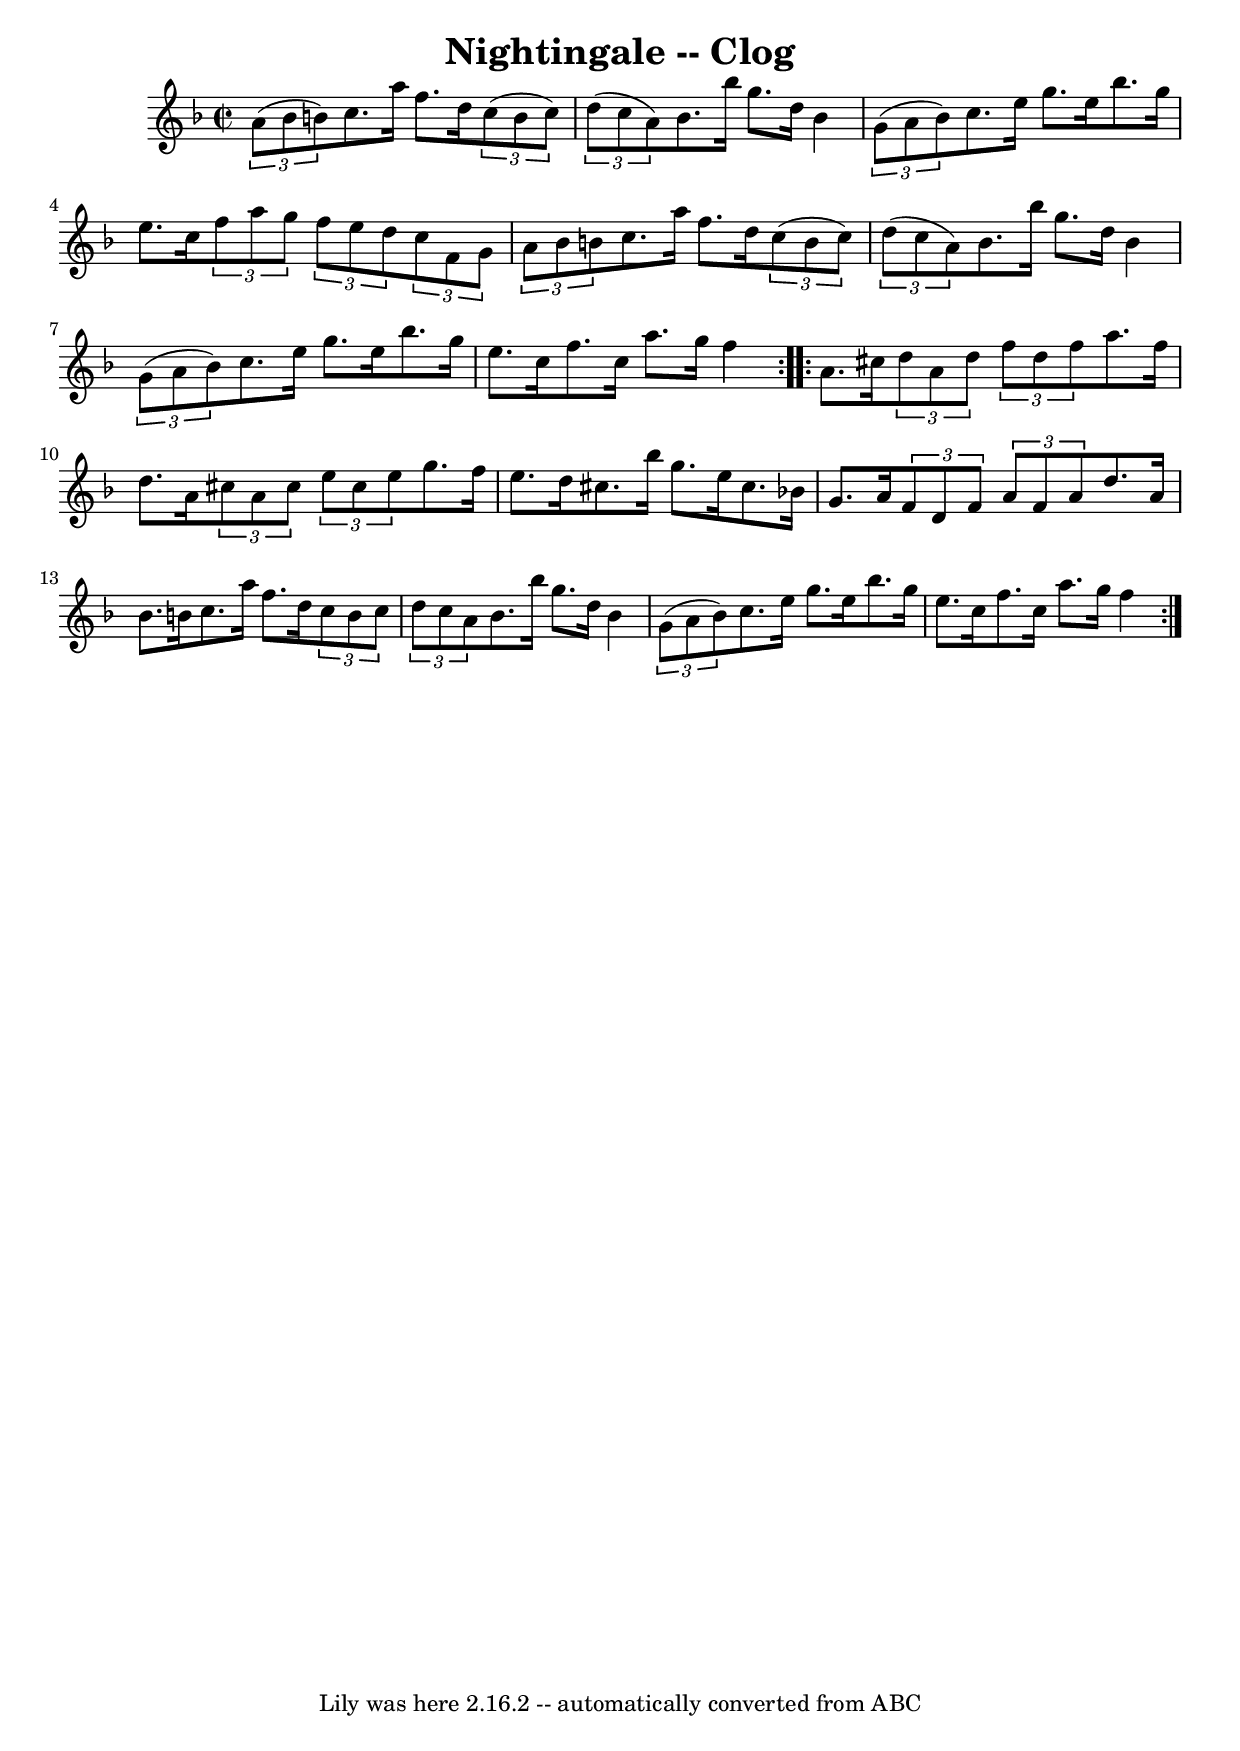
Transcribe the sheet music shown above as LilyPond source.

\version "2.7.40"
\include "Mammoth.ily"
\header {
	%% book = "Ryan's Mammoth Collection"
	crossRefNumber = "1"
	footnotes = ""
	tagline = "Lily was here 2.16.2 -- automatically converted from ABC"
	title = "Nightingale -- Clog"
}
voicedefault =  {


\repeat volta 2 {
\override Staff.TimeSignature #'style = #'C
 \time 2/2 
\key f \major   \times 2/3 { a'8 (bes'8 b'8) } |
   
 c''8. a''16 f''8. d''16    \times 2/3 { c''8 (b'8 c''8) } 
  \times 2/3 { d''8 (c''8 a'8) } |
 bes'8. bes''16    
g''8. d''16 bes'4    \times 2/3 { g'8 (a'8 bes'8) } |
   
 c''8. e''16 g''8. e''16 bes''8. g''16 e''8. c''16  
|
 \times 2/3 { f''8 a''8 g''8  } \times 2/3 { f''8 e''8    
d''8  } \times 2/3 { c''8 f'8 g'8  } \times 2/3 { a'8 bes'8 b'8 
 } |
 c''8. a''16 f''8. d''16    \times 2/3 { c''8 (b'8 
 c''8) }   \times 2/3 { d''8 (c''8 a'8) } |
 bes'8.    
bes''16 g''8. d''16 bes'4    \times 2/3 { g'8 (a'8 bes'8) } 
|
 c''8. e''16 g''8. e''16 bes''8. g''16 e''8.    
c''16  |
 f''8. c''16 a''8. g''16 f''4  }     
\repeat volta 2 { a'8. cis''16  |
 \times 2/3 { d''8 a'8    
d''8  } \times 2/3 { f''8 d''8 f''8  } a''8. f''16 d''8.    
a'16  |
 \times 2/3 { cis''8 a'8 cis''8  } \times 2/3 { e''8    
cis''8 e''8  } g''8. f''16 e''8. d''16  |
 cis''8.    
bes''16 g''8. e''16 cis''8. bes'!16 g'8. a'16  |
     
\times 2/3 { f'8 d'8 f'8  } \times 2/3 { a'8 f'8 a'8  } d''8. 
 a'16 bes'8. b'16  |
 c''8. a''16 f''8. d''16    
\times 2/3 { c''8 b'8 c''8  } \times 2/3 { d''8 c''8 a'8  } 
|
 bes'8. bes''16 g''8. d''16 bes'4    \times 2/3 { g'8 (
 a'8 bes'8) } |
 c''8. e''16 g''8. e''16 bes''8.   
 g''16 e''8. c''16  |
 f''8. c''16 a''8. g''16 f''4  
}   
}

\score{
    <<

	\context Staff="default"
	{
	    \voicedefault 
	}

    >>
	\layout {
	}
	\midi {}
}
